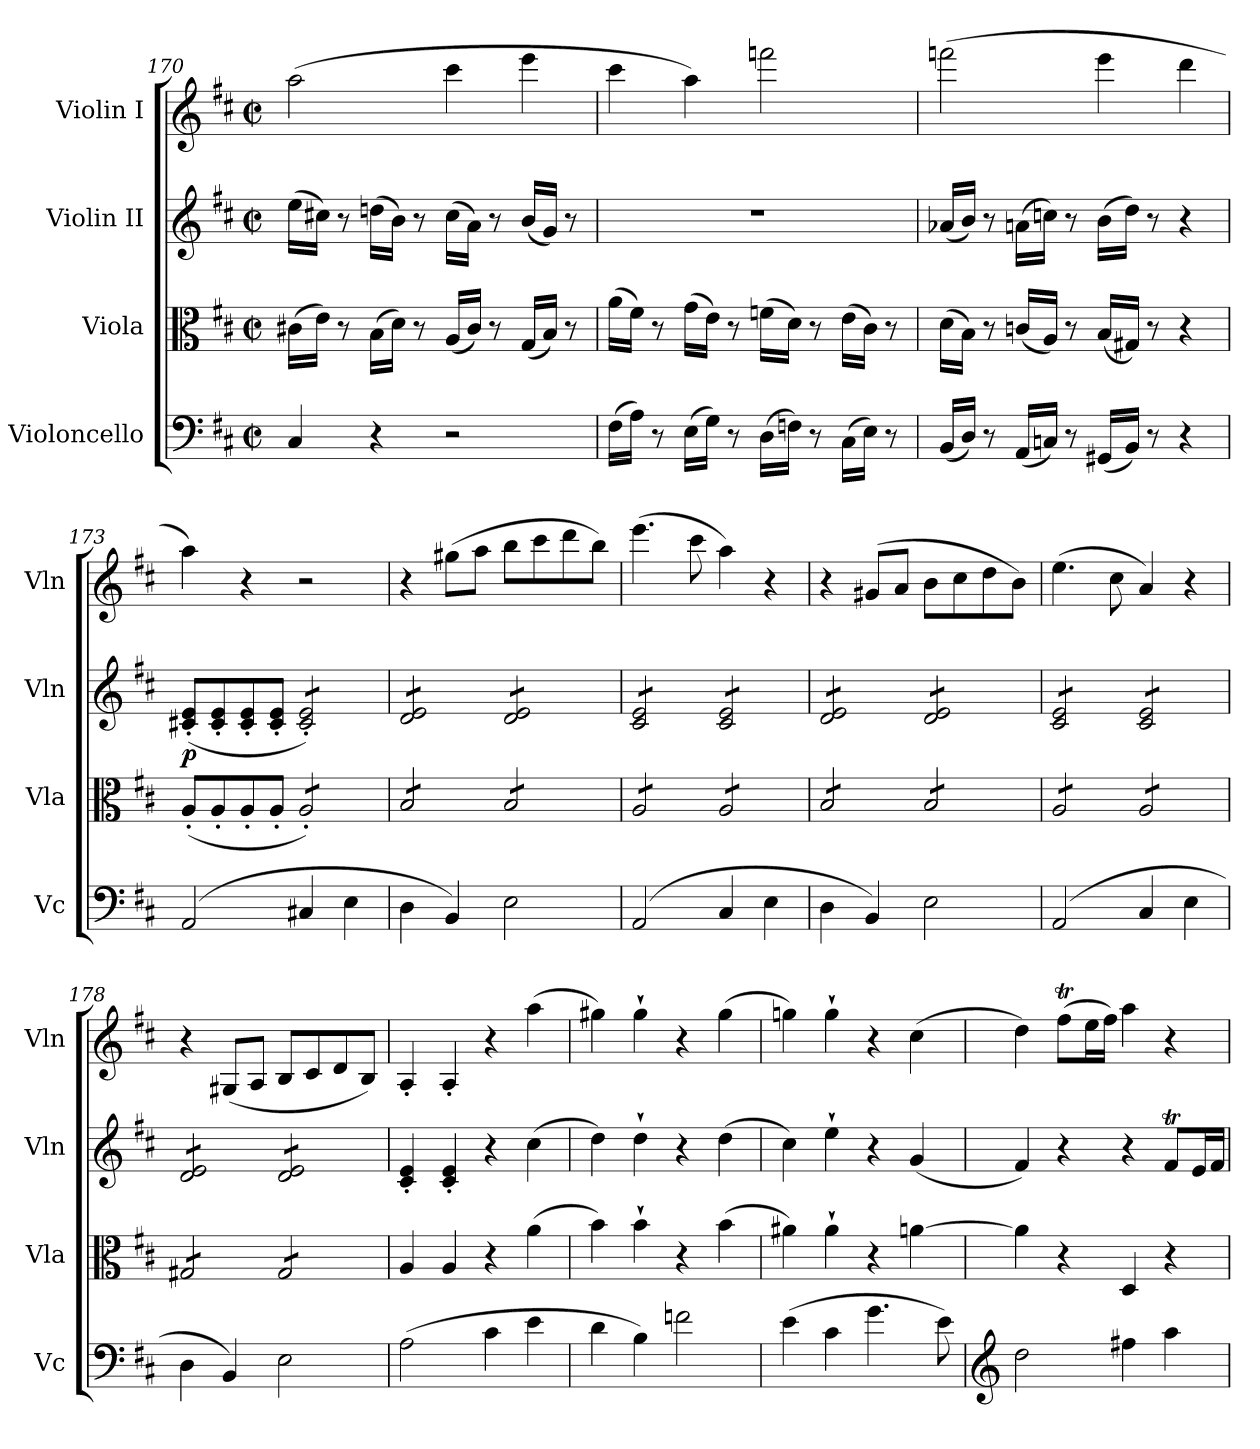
**kern	**dynam	**kern	**kern	**dynam	**kern	**dynam
*part4	*part4	*part3	*part2	*part2	*part1	*part1
*staff4	*staff4	*staff3	*staff2	*staff2	*staff1	*staff1
*I"Violoncello	*	*I"Viola	*I"Violin II	*	*I"Violin I	*
*I'Vc	*	*I'Vla	*I'Vln	*	*I'Vln	*
*clefF4	*	*clefC3	*clefG2	*	*clefG2	*
*k[f#c#]	*	*k[f#c#]	*k[f#c#]	*	*k[f#c#]	*
*M2/2	*	*M2/2	*M2/2	*	*M2/2	*
*met(c|)	*	*met(c|)	*met(c|)	*	*met(c|)	*
=170	=170	=170	=170	=170	=170	=170
4C#/	.	(>16c#X\LL	(>16ee\LL	.	(>2aa\	.
.	.	16e\JJ)	16cc#X\JJ)	.	.	.
.	.	8r	8r	.	.	.
4r	.	(>16B\LL	(>16ddn\LL	.	.	.
.	.	16d\JJ)	16b\JJ)	.	.	.
.	.	8r	8r	.	.	.
2r	.	(<16A/LL	(>16cc#\LL	.	4ccc#\	.
.	.	16c#/JJ)	16a\JJ)	.	.	.
.	.	8r	8r	.	.	.
.	.	(<16G/LL	(<16b/LL	.	4eee\	.
.	.	16B/JJ)	16g/JJ)	.	.	.
.	.	8r	8r	.	.	.
!!LO:LB:g=z
=171	=171	=171	=171	=171	=171	=171
(>16F#\LL	.	(>16a\LL	1r	.	4ccc#\	.
16A\JJ)	.	16f#\JJ)	.	.	.	.
8r	.	8r	.	.	.	.
(>16E\LL	.	(>16g\LL	.	.	4aa\)	.
16G\JJ)	.	16e\JJ)	.	.	.	.
8r	.	8r	.	.	.	.
!	!	!	!	!	!	!LO:DY:b
!	!	!	!	!	!	!LO:DY:n=1:b
(>16D\LL	.	(>16fn\LL	.	.	2fffn\	fp other-dynamics
16Fn\JJ)	.	16d\JJ)	.	.	.	.
8r	.	8r	.	.	.	.
(>16C#\LL	.	(>16e\LL	.	.	.	.
16E\JJ)	.	16c#\JJ)	.	.	.	.
8r	.	8r	.	.	.	.
=172	=172	=172	=172	=172	=172	=172
(<16BB/LL	.	(>16d\LL	(<16a-X/LL	.	(>2fffn\	.
16D/JJ)	.	16B\JJ)	16b/JJ)	.	.	.
8r	.	8r	8r	.	.	.
(<16AA/LL	.	(<16cn/LL	(>16an\LL	.	.	.
16Cn/JJ)	.	16A/JJ)	16ccn\JJ)	.	.	.
8r	.	8r	8r	.	.	.
(<16GG#X/LL	.	(<16B/LL	(>16b\LL	.	4eee\	.
16BB/JJ)	.	16G#X/JJ)	16dd\JJ)	.	.	.
8r	.	8r	8r	.	.	.
4r	.	4r	4r	.	4ddd\	.
=173	=173	=173	=173	=173	=173	=173
!	!	!	!	!LO:DY:b	!	!
(>2AA/	.	(<8A'/L	(<8c#X/' 8e/'L	p	4aa\)	.
.	.	8A'/	8c#/' 8e/'	.	.	.
.	.	8A'/	8c#/' 8e/'	.	4r	.
.	.	8A'/J	8c#/' 8e/'J	.	.	.
*	*	*tremolo	*	*	*	*
*	*	*	*tremolo	*	*	*
4C#X/	.	8A'/)L	8c#/' 8e/')L	.	2r	.
.	.	8A'/)	8c#/' 8e/')	.	.	.
4E\	.	8A'/)	8c#/' 8e/')	.	.	.
.	.	8A'/)J	8c#/' 8e/')J	.	.	.
=174	=174	=174	=174	=174	=174	=174
4D\	.	8B/L	8d/ 8e/L	.	4r	.
.	.	8B/	8d/ 8e/	.	.	.
4BB/)	.	8B/	8d/ 8e/	.	(>8gg#X\L	.
.	.	8B/J	8d/ 8e/J	.	8aa\J	.
!	!LO:DY:b	!	!	!	!	!
!	!LO:DY:n=1:b	!	!	!	!	!
2E\	fp other-dynamics	8B/L	8d/ 8e/L	.	8bb\L	.
.	.	8B/	8d/ 8e/	.	8ccc#\	.
.	.	8B/	8d/ 8e/	.	8ddd\	.
.	.	8B/J	8d/ 8e/J	.	8bb\J)	.
!!LO:LB:g=z
=175	=175	=175	=175	=175	=175	=175
(>2AA/	.	8A/L	8c#/ 8e/L	.	(>4.eee\	.
.	.	8A/	8c#/ 8e/	.	.	.
.	.	8A/	8c#/ 8e/	.	.	.
.	.	8A/J	8c#/ 8e/J	.	8ccc#\	.
4C#/	.	8A/L	8c#/ 8e/L	.	4aa\)	.
.	.	8A/	8c#/ 8e/	.	.	.
4E\	.	8A/	8c#/ 8e/	.	4r	.
.	.	8A/J	8c#/ 8e/J	.	.	.
=176	=176	=176	=176	=176	=176	=176
4D\	.	8B/L	8d/ 8e/L	.	4r	.
.	.	8B/	8d/ 8e/	.	.	.
4BB/)	.	8B/	8d/ 8e/	.	(>8g#X/L	.
.	.	8B/J	8d/ 8e/J	.	8a/J	.
!	!LO:DY:b	!	!	!	!	!
!	!LO:DY:n=1:b	!	!	!	!	!
2E\	fp other-dynamics	8B/L	8d/ 8e/L	.	8b\L	.
.	.	8B/	8d/ 8e/	.	8cc#\	.
.	.	8B/	8d/ 8e/	.	8dd\	.
.	.	8B/J	8d/ 8e/J	.	8b\J)	.
=177	=177	=177	=177	=177	=177	=177
(>2AA/	.	8A/L	8c#/ 8e/L	.	(>4.ee\	.
.	.	8A/	8c#/ 8e/	.	.	.
.	.	8A/	8c#/ 8e/	.	.	.
.	.	8A/J	8c#/ 8e/J	.	8cc#\	.
4C#/	.	8A/L	8c#/ 8e/L	.	4a/)	.
.	.	8A/	8c#/ 8e/	.	.	.
4E\	.	8A/	8c#/ 8e/	.	4r	.
.	.	8A/J	8c#/ 8e/J	.	.	.
=178	=178	=178	=178	=178	=178	=178
4D\	.	8G#X/L	8d/ 8e/L	.	4r	.
.	.	8G#X/	8d/ 8e/	.	.	.
4BB/)	.	8G#X/	8d/ 8e/	.	(<8G#X/L	.
.	.	8G#X/J	8d/ 8e/J	.	8A/J	.
!	!LO:DY:b	!	!	!	!	!
!	!LO:DY:n=1:b	!	!	!	!	!
2E\	fp other-dynamics	8G#/L	8d/ 8e/L	.	8B/L	.
.	.	8G#/	8d/ 8e/	.	8c#/	.
.	.	8G#/	8d/ 8e/	.	8d/	.
.	.	8G#/J	8d/ 8e/J	.	8B/J)	.
*	*	*	*Xtremolo	*	*	*
*	*	*Xtremolo	*	*	*	*
=179	=179	=179	=179	=179	=179	=179
(>2A\	.	4A/	4c#/' 4e/'	.	4A'/	.
.	.	4A/	4c#/' 4e/'	.	4A'/	.
4c#\	.	4r	4r	.	4r	.
4e\	.	(>4a\	(>4cc#\	.	(>4aa\	.
=180	=180	=180	=180	=180	=180	=180
4d\	.	4b\)	4dd\)	.	4gg#X\)	.
4B\)	.	4b`\	4dd`\	.	4gg#`\	.
!	!LO:DY:b	!	!	!	!	!
!	!LO:DY:n=1:b	!	!	!	!	!
2fn\	fp other-dynamics	4r	4r	.	4r	.
.	.	(>4b\	(>4dd\	.	(>4gg#\	.
!!LO:PB:g=z
=181	=181	=181	=181	=181	=181	=181
(>4e\	.	4a#X\)	4cc#\)	.	4ggn\)	.
4c#\	.	4a#`\	4ee`\	.	4gg`\	.
!	!LO:DY:b	!	!	!	!	!
!	!LO:DY:n=1:b	!	!	!	!	!
4.g\	fp other-dynamics	4r	4r	.	4r	.
.	.	[4an\	(<4g/	.	(>4cc#\	.
8e\)	.	.	.	.	.	.
=182	=182	=182	=182	=182	=182	=182
*clefG2	*	*	*	*	*	*
2dd\	.	4a\]	4f#/)	.	4dd\)	.
.	.	4r	4r	.	(>8ff#t\L	.
.	.	.	.	.	16ee\L	.
.	.	.	.	.	16ff#\JJ)	.
4ff#X\	.	4D/	4r	.	4aa\	.
4aa\	.	4r	8f#t/L	.	4r	.
.	.	.	16e/L	.	.	.
.	.	.	16f#/JJ	.	.	.
=	=	=	=	=	=	=
*-	*-	*-	*-	*-	*-	*-
